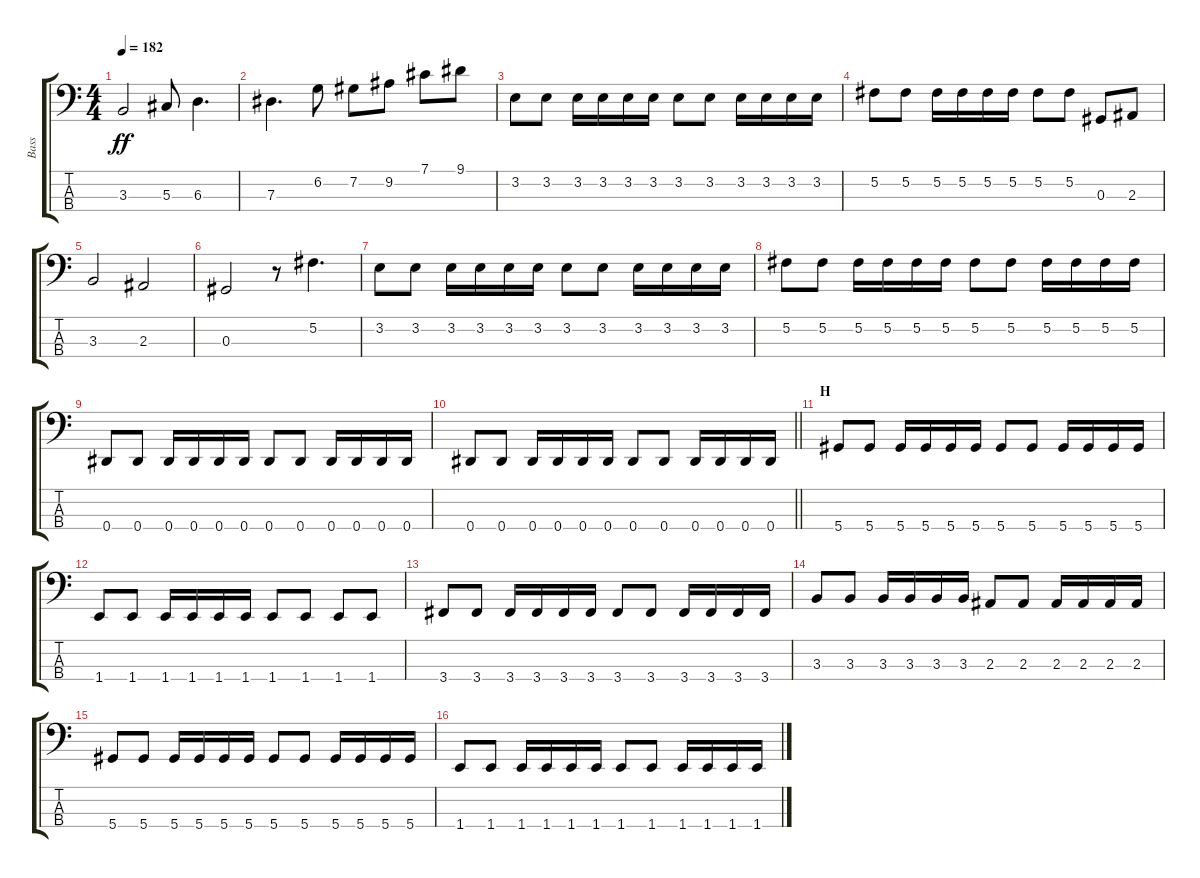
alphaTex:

\track ("Bass" "Bass") {instrument electricbasspick}
\staff {score tabs}
\tuning (Gb2 Db2 Ab1 Eb1) {hide}
\ts (4 4)
\tempo 182
\clef f4
\ks c
3.3.2{dy ff} 5.3.8 6.3.4{d} |
7.3.4{d} 6.2.8 7.2.8 9.2.8 7.1.8 9.1.8 |
3.2.8 3.2.8 3.2.16 3.2.16 3.2.16 3.2.16 3.2.8 3.2.8 3.2.16 3.2.16 3.2.16 3.2.16 |
5.2.8 5.2.8 5.2.16 5.2.16 5.2.16 5.2.16 5.2.8 5.2.8 0.3.8 2.3.8 |
3.3.2 2.3.2 |
0.3.2 r.8 5.2.4{d} |
3.2.8 3.2.8 3.2.16 3.2.16 3.2.16 3.2.16 3.2.8 3.2.8 3.2.16 3.2.16 3.2.16 3.2.16 |
5.2.8 5.2.8 5.2.16 5.2.16 5.2.16 5.2.16 5.2.8 5.2.8 5.2.16 5.2.16 5.2.16 5.2.16 |
0.4.8 0.4.8 0.4.16 0.4.16 0.4.16 0.4.16 0.4.8 0.4.8 0.4.16 0.4.16 0.4.16 0.4.16 |
\barLineRight lightlight
0.4.8 0.4.8 0.4.16 0.4.16 0.4.16 0.4.16 0.4.8 0.4.8 0.4.16 0.4.16 0.4.16 0.4.16 |
\section ("" "H")
5.4.8 5.4.8 5.4.16 5.4.16 5.4.16 5.4.16 5.4.8 5.4.8 5.4.16 5.4.16 5.4.16 5.4.16 |
1.4.8 1.4.8 1.4.16 1.4.16 1.4.16 1.4.16 1.4.8 1.4.8 1.4.8 1.4.8 |
3.4.8 3.4.8 3.4.16 3.4.16 3.4.16 3.4.16 3.4.8 3.4.8 3.4.16 3.4.16 3.4.16 3.4.16 |
3.3.8 3.3.8 3.3.16 3.3.16 3.3.16 3.3.16 2.3.8 2.3.8 2.3.16 2.3.16 2.3.16 2.3.16 |
5.4.8 5.4.8 5.4.16 5.4.16 5.4.16 5.4.16 5.4.8 5.4.8 5.4.16 5.4.16 5.4.16 5.4.16 |
1.4.8 1.4.8 1.4.16 1.4.16 1.4.16 1.4.16 1.4.8 1.4.8 1.4.16 1.4.16 1.4.16 1.4.16
